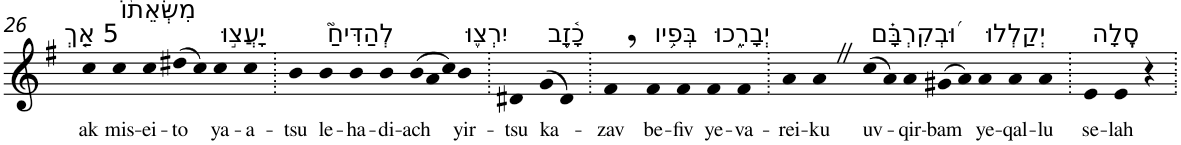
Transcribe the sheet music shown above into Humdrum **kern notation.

**kern	**text
*part1	*part1
*staff1	*staff1
*I"Piano	*
*I'Pno	*
!!LO:PB:g=z
*clefG2	*
*k[f#]	*
*G:	*
=26	=26
!LO:TX:a:t=5 אַ֤ךְ	!
!	!LO:LY:b
4cc	ak
!LO:TX:a:t=מִשְּׂאֵת֨וֹ	!
!	!LO:LY:b
4cc	mis-
!	!LO:LY:b
4cc	-ei-
!	!LO:LY:b
(>8dd#X	-to
8cc)	.
!LO:TX:a:t=יָעֲצ֣וּ	!
!	!LO:LY:b
4cc	ya-
!	!LO:LY:b
4cc	-a-
=27.	=27.
!	!LO:LY:b
4b	-tsu
!LO:TX:a:t=לְהַדִּיחַ֮	!
!	!LO:LY:b
4b	le-
!	!LO:LY:b
4b	-ha-
!	!LO:LY:b
4b	-di-
*Xtuplet	*
!	!LO:LY:b
(>12b	-ach
12a	.
12cc)	.
!LO:TX:a:t=יִרְצ֪וּ	!
!	!LO:LY:b
4b	yir-
=28.	=28.
!	!LO:LY:b
4d#X	-tsu
!LO:TX:a:t=כָ֫זָ֥ב	!
!	!LO:LY:b
(>8g	ka-
8d#)	.
=29.	=29.
!	!LO:LY:b
4f#,	-zav
!LO:TX:a:t=בְּפִ֥יו	!
!	!LO:LY:b
4f#	be-
!	!LO:LY:b
4f#	-fiv
!LO:TX:a:t=יְבָרֵ֑כוּ	!
!	!LO:LY:b
4f#	ye-
!	!LO:LY:b
4f#	-va-
=30.	=30.
!	!LO:LY:b
4a	-rei-
!	!LO:LY:b
4aZ	-ku
!LO:TX:a:t=וּ֝בְקִרְבָּ֗ם	!
!	!LO:LY:b
(>8cc	uv-
8a)	.
!	!LO:LY:b
4a	-qir-
!	!LO:LY:b
(>8g#X	-bam
8a)	.
!LO:TX:a:t=יְקַלְלוּ	!
!	!LO:LY:b
4a	ye-
!	!LO:LY:b
4a	-qal-
!	!LO:LY:b
4a	-lu
=31.	=31.
!LO:TX:a:t=סֶֽלָה	!
!	!LO:LY:b
4e	se-
!	!LO:LY:b
4e	-lah
4r	.
=.	=.
*-	*-
